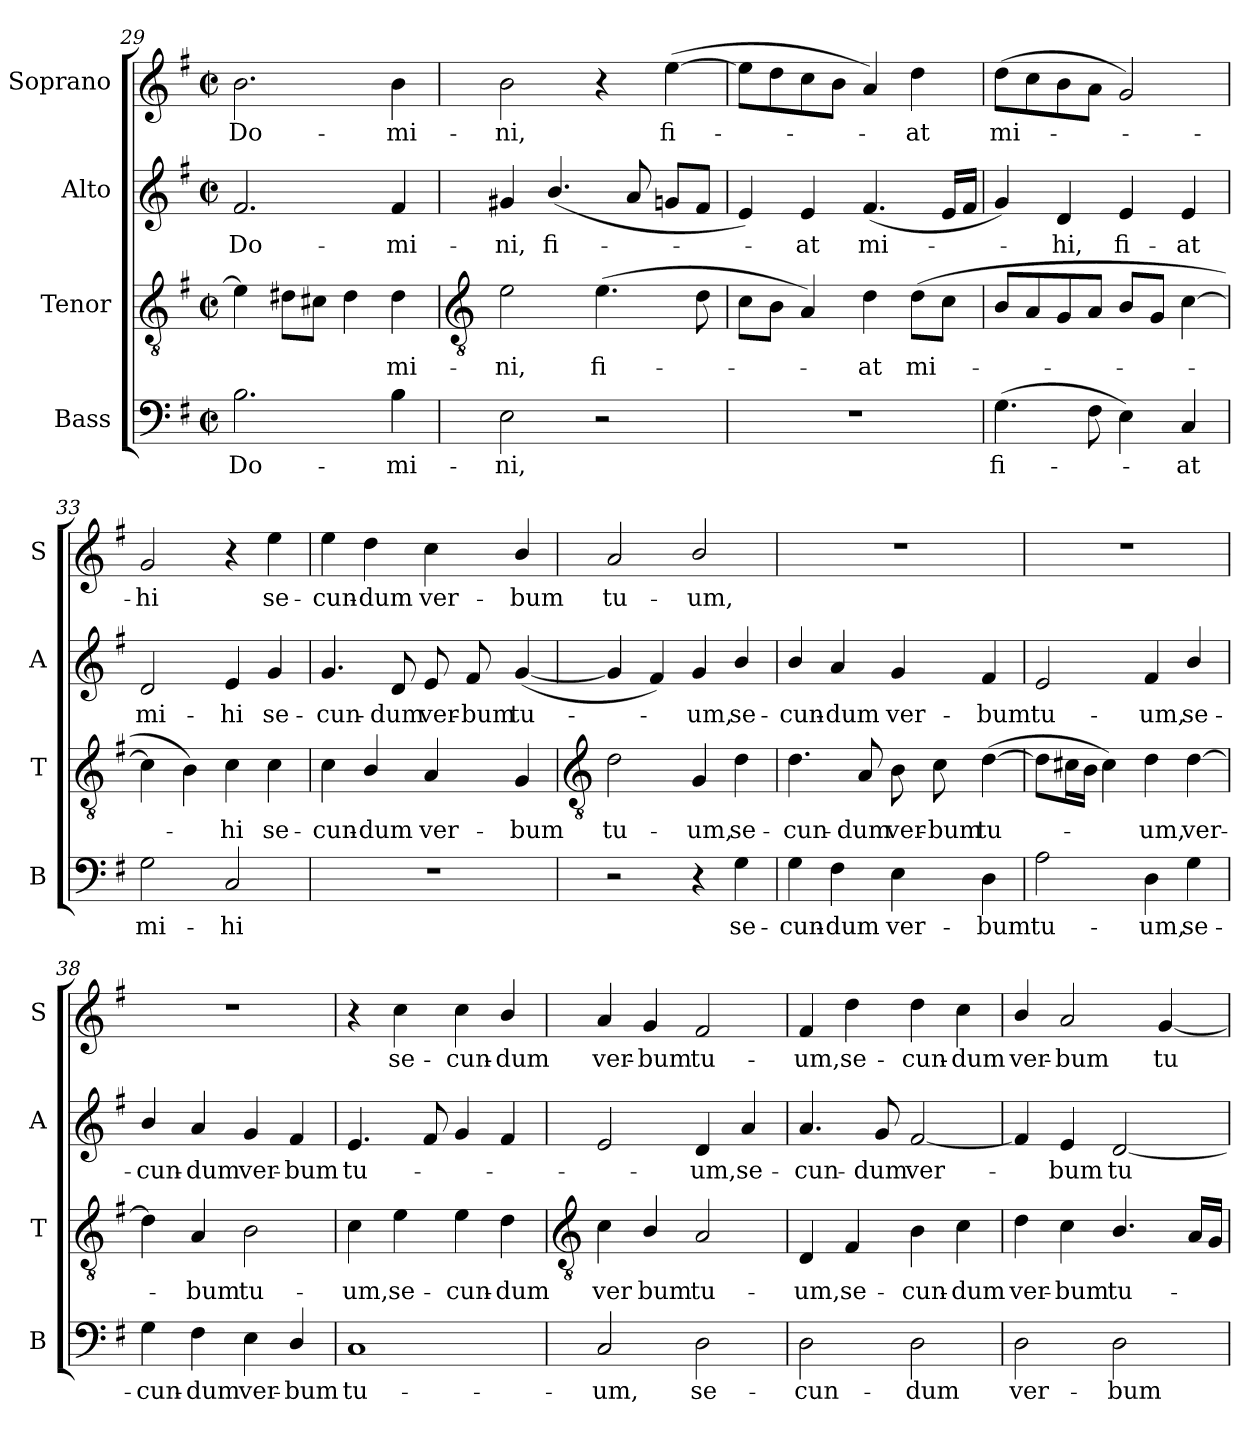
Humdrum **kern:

**kern	**text	**kern	**text	**kern	**text	**kern	**text
*part4	*part4	*part3	*part3	*part2	*part2	*part1	*part1
*staff4	*staff4	*staff3	*staff3	*staff2	*staff2	*staff1	*staff1
*I"Bass	*	*I"Tenor	*	*I"Alto	*	*I"Soprano	*
*I'B	*	*I'T	*	*I'A	*	*I'S	*
*clefF4	*	*clefGv2	*	*clefG2	*	*clefG2	*
*k[f#]	*	*k[f#]	*	*k[f#]	*	*k[f#]	*
*G:	*	*G:	*	*G:	*	*G:	*
*M2/2	*	*M2/2	*	*M2/2	*	*M2/2	*
*met(c|)	*	*met(c|)	*	*met(c|)	*	*met(c|)	*
=29	=29	=29	=29	=29	=29	=29	=29
!	!LO:LY:b	!	!	!	!LO:LY:b	!	!LO:LY:b
2.B	Do-	4e]	.	2.f#	Do-	2.b	Do-
.	.	8d#XL	.	.	.	.	.
.	.	8c#XJ	.	.	.	.	.
.	.	4d#	.	.	.	.	.
!	!LO:LY:b	!	!LO:LY:b	!	!LO:LY:b	!	!LO:LY:b
4B	-mi-	4d#	mi-	4f#	-mi-	4b	-mi-
!!LO:LB:g=z
=30	=30	=30	=30	=30	=30	=30	=30
*	*	*clefGv2	*	*	*	*	*
!	!LO:LY:b	!	!LO:LY:b	!	!LO:LY:b	!	!LO:LY:b
2E	-ni,	2e	-ni,	4g#X	-ni,	2b	-ni,
!	!	!	!	!	!LO:LY:b	!	!
.	.	.	.	(<4.b/	fi-	.	.
!	!	!	!LO:LY:b	!	!	!	!
2r	.	(>4.e	fi-	.	.	4r	.
.	.	.	.	8a	.	.	.
!	!	!	!	!	!	!	!LO:LY:b
.	.	.	.	8gnL	.	(>[4ee	fi-
.	.	8d	.	8f#J	.	.	.
=31	=31	=31	=31	=31	=31	=31	=31
1r	.	8cL	.	4e)	.	8eeL]	.
.	.	8BJ	.	.	.	8dd	.
!	!	!	!	!	!LO:LY:b	!	!
.	.	4A)	.	4e	at	8cc	.
.	.	.	.	.	.	8bJ	.
!	!	!	!LO:LY:b	!	!LO:LY:b	!	!
.	.	4d	at	(<4.f#	mi-	4a)	.
!	!	!	!LO:LY:b	!	!	!	!LO:LY:b
.	.	(>8dL	mi-	.	.	4dd	at
.	.	8cJ	.	16eLL	.	.	.
.	.	.	.	16f#JJ	.	.	.
=32	=32	=32	=32	=32	=32	=32	=32
!	!LO:LY:b	!	!	!	!	!	!LO:LY:b
(>4.G	fi-	8BL	.	4g)	.	(>8ddL	mi-
.	.	8A	.	.	.	8cc	.
!	!	!	!	!	!LO:LY:b	!	!
.	.	8G	.	4d	hi,	8b	.
8F#	.	8AJ	.	.	.	8aJ	.
!	!	!	!	!	!LO:LY:b	!	!
4E)	.	8BL	.	4e	fi-	2g)	.
.	.	8GJ	.	.	.	.	.
!	!LO:LY:b	!	!	!	!LO:LY:b	!	!
4C	at	[4c	.	4e	-at	.	.
=33	=33	=33	=33	=33	=33	=33	=33
!	!LO:LY:b	!	!	!	!LO:LY:b	!	!LO:LY:b
2G	mi-	4c]	.	2d	mi-	2g	hi
.	.	4B)	.	.	.	.	.
!	!LO:LY:b	!	!LO:LY:b	!	!LO:LY:b	!	!
2C	-hi	4c	hi	4e	-hi	4r	.
!	!	!	!LO:LY:b	!	!LO:LY:b	!	!LO:LY:b
.	.	4c	se-	4g	se-	4ee	se-
=34	=34	=34	=34	=34	=34	=34	=34
!	!	!	!LO:LY:b	!	!LO:LY:b	!	!LO:LY:b
1r	.	4c	-cun-	4.g	-cun-	4ee	-cun-
!	!	!	!LO:LY:b	!	!	!	!LO:LY:b
.	.	4B/	-dum	.	.	4dd	-dum
!	!	!	!	!	!LO:LY:b	!	!
.	.	.	.	8d	-dum	.	.
!	!	!	!LO:LY:b	!	!LO:LY:b	!	!LO:LY:b
.	.	4A	ver-	8e	ver-	4cc	ver-
!	!	!	!	!	!LO:LY:b	!	!
.	.	.	.	8f#	-bum	.	.
!	!	!	!LO:LY:b	!	!LO:LY:b	!	!LO:LY:b
.	.	4G	-bum	(<[4g	tu-	4b/	-bum
!!LO:LB:g=z
=35	=35	=35	=35	=35	=35	=35	=35
*	*	*clefGv2	*	*	*	*	*
!	!	!	!LO:LY:b	!	!	!	!LO:LY:b
2r	.	2d	tu-	4g]	.	2a	tu-
.	.	.	.	4f#)	.	.	.
!	!	!	!LO:LY:b	!	!LO:LY:b	!	!LO:LY:b
4r	.	4G	-um,	4g	um,	2b/	-um,
!	!LO:LY:b	!	!LO:LY:b	!	!LO:LY:b	!	!
4G	se-	4d	se-	4b/	se-	.	.
=36	=36	=36	=36	=36	=36	=36	=36
!	!LO:LY:b	!	!LO:LY:b	!	!LO:LY:b	!	!
4G	-cun-	4.d	-cun-	4b/	-cun-	1r	.
!	!LO:LY:b	!	!	!	!LO:LY:b	!	!
4F#	-dum	.	.	4a	-dum	.	.
!	!	!	!LO:LY:b	!	!	!	!
.	.	8A	-dum	.	.	.	.
!	!LO:LY:b	!	!LO:LY:b	!	!LO:LY:b	!	!
4E	ver-	8B	ver-	4g	ver-	.	.
!	!	!	!LO:LY:b	!	!	!	!
.	.	8c	-bum	.	.	.	.
!	!LO:LY:b	!	!LO:LY:b	!	!LO:LY:b	!	!
4D	-bum	(>[4d	tu-	4f#	-bum	.	.
=37	=37	=37	=37	=37	=37	=37	=37
!	!LO:LY:b	!	!	!	!LO:LY:b	!	!
2A	tu-	8dL]	.	2e	tu-	1r	.
.	.	16c#XL	.	.	.	.	.
.	.	16BJJ	.	.	.	.	.
.	.	4c#)	.	.	.	.	.
!	!LO:LY:b	!	!LO:LY:b	!	!LO:LY:b	!	!
4D	-um,	4d	um,	4f#	-um,	.	.
!	!LO:LY:b	!	!LO:LY:b	!	!LO:LY:b	!	!
4G	se-	[4d	ver-	4b/	se-	.	.
=38	=38	=38	=38	=38	=38	=38	=38
!	!LO:LY:b	!	!	!	!LO:LY:b	!	!
4G	-cun-	4d]	.	4b/	-cun-	1r	.
!	!LO:LY:b	!	!LO:LY:b	!	!LO:LY:b	!	!
4F#	-dum	4A	bum	4a	-dum	.	.
!	!LO:LY:b	!	!LO:LY:b	!	!LO:LY:b	!	!
4E	ver-	2B	tu-	4g	ver-	.	.
!	!LO:LY:b	!	!	!	!LO:LY:b	!	!
4D/	-bum	.	.	4f#	-bum	.	.
=39	=39	=39	=39	=39	=39	=39	=39
!	!LO:LY:b	!	!LO:LY:b	!	!LO:LY:b	!	!
1C	tu-	4c	-um,	4.e	tu-	4r	.
!	!	!	!LO:LY:b	!	!	!	!LO:LY:b
.	.	4e	se-	.	.	4cc	se-
.	.	.	.	8f#	.	.	.
!	!	!	!LO:LY:b	!	!	!	!LO:LY:b
.	.	4e	-cun-	4g	.	4cc	-cun-
!	!	!	!LO:LY:b	!	!	!	!LO:LY:b
.	.	4d	-dum	4f#	.	4b/	-dum
!!LO:LB:g=z
=40	=40	=40	=40	=40	=40	=40	=40
*	*	*clefGv2	*	*	*	*	*
!	!LO:LY:b	!	!LO:LY:b	!	!	!	!LO:LY:b
2C	-um,	4c	ver	2e	.	4a	ver-
!	!	!	!LO:LY:b	!	!	!	!LO:LY:b
.	.	4B/	bum	.	.	4g	-bum
!	!LO:LY:b	!	!LO:LY:b	!	!LO:LY:b	!	!LO:LY:b
2D	se-	2A	tu-	4d	um,	2f#	tu-
!	!	!	!	!	!LO:LY:b	!	!
.	.	.	.	4a	se-	.	.
=41	=41	=41	=41	=41	=41	=41	=41
!	!LO:LY:b	!	!LO:LY:b	!	!LO:LY:b	!	!LO:LY:b
2D	-cun-	4D	-um,	4.a	-cun-	4f#	-um,
!	!	!	!LO:LY:b	!	!	!	!LO:LY:b
.	.	4F#	se-	.	.	4dd	se-
!	!	!	!	!	!LO:LY:b	!	!
.	.	.	.	8g	-dum	.	.
!	!LO:LY:b	!	!LO:LY:b	!	!LO:LY:b	!	!LO:LY:b
2D	-dum	4B	-cun-	[2f#	ver-	4dd	-cun-
!	!	!	!LO:LY:b	!	!	!	!LO:LY:b
.	.	4c	-dum	.	.	4cc	-dum
=42	=42	=42	=42	=42	=42	=42	=42
!	!LO:LY:b	!	!LO:LY:b	!	!	!	!LO:LY:b
2D	ver-	4d	ver-	4f#]	.	4b/	ver-
!	!	!	!LO:LY:b	!	!LO:LY:b	!	!LO:LY:b
.	.	4c	-bum	4e	bum	2a	-bum
!	!LO:LY:b	!	!LO:LY:b	!	!LO:LY:b	!	!
2D	-bum	4.B/	tu-	[2d	tu-	.	.
!	!	!	!	!	!	!	!LO:LY:b
.	.	.	.	.	.	[4g	tu-
.	.	16ALL	.	.	.	.	.
.	.	16GJJ	.	.	.	.	.
=	=	=	=	=	=	=	=
*-	*-	*-	*-	*-	*-	*-	*-
